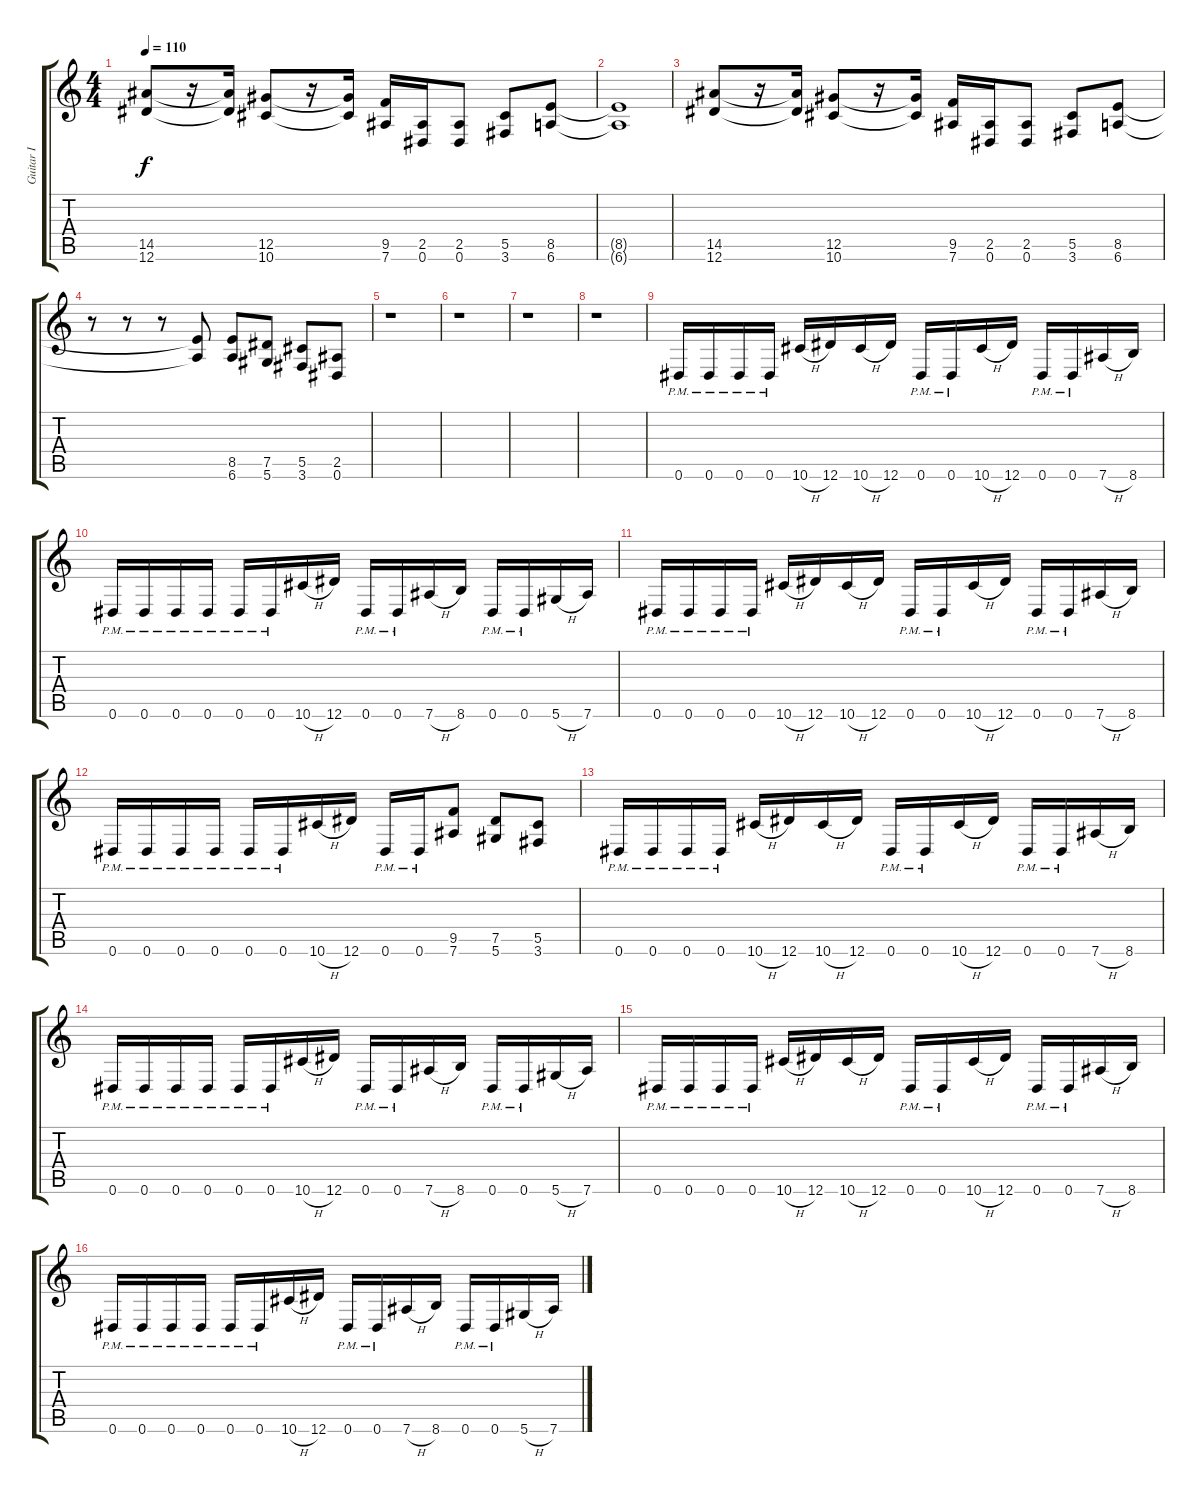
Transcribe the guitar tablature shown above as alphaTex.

\track ("Guitar I" "Guitar I") {instrument distortionguitar}
\staff {score tabs}
\tuning (Eb4 Bb3 Gb3 Db3 Ab2 Eb2) {hide}
\ts (4 4)
\tempo 110
\clef g2
\ks c
(14.5 12.6).8{dy f} r.16 (14.5{t} 12.6{t}).16 (12.5 10.6).8 r.16 (12.5{t} 10.6{t}).16 (9.5 7.6).16 (2.5 0.6).16 (2.5 0.6).8 (5.5 3.6).8 (8.5 6.6).8 |
(8.5{t} 6.6{t}).1 |
(14.5 12.6).8 r.16 (14.5{t} 12.6{t}).16 (12.5 10.6).8 r.16 (12.5{t} 10.6{t}).16 (9.5 7.6).16 (2.5 0.6).16 (2.5 0.6).8 (5.5 3.6).8 (8.5 6.6).8 |
r.8 r.8 r.8 (8.5{t} 6.6{t}).8 (8.5 6.6).8 (7.5 5.6).8 (5.5 3.6).8 (2.5 0.6).8 |
r.1 |
r.1 |
r.1 |
r.1 |
0.6{pm}.16 0.6{pm}.16 0.6{pm}.16 0.6{pm}.16 10.6{h}.16 12.6.16 10.6{h}.16 12.6.16 0.6{pm}.16 0.6{pm}.16 10.6{h}.16 12.6.16 0.6{pm}.16 0.6{pm}.16 7.6{h}.16 8.6.16 |
0.6{pm}.16 0.6{pm}.16 0.6{pm}.16 0.6{pm}.16 0.6{pm}.16 0.6{pm}.16 10.6{h}.16 12.6.16 0.6{pm}.16 0.6{pm}.16 7.6{h}.16 8.6.16 0.6{pm}.16 0.6{pm}.16 5.6{h}.16 7.6.16 |
0.6{pm}.16 0.6{pm}.16 0.6{pm}.16 0.6{pm}.16 10.6{h}.16 12.6.16 10.6{h}.16 12.6.16 0.6{pm}.16 0.6{pm}.16 10.6{h}.16 12.6.16 0.6{pm}.16 0.6{pm}.16 7.6{h}.16 8.6.16 |
0.6{pm}.16 0.6{pm}.16 0.6{pm}.16 0.6{pm}.16 0.6{pm}.16 0.6{pm}.16 10.6{h}.16 12.6.16 0.6{pm}.16 0.6{pm}.16 (9.5 7.6).8 (7.5 5.6).8 (5.5 3.6).8 |
0.6{pm}.16 0.6{pm}.16 0.6{pm}.16 0.6{pm}.16 10.6{h}.16 12.6.16 10.6{h}.16 12.6.16 0.6{pm}.16 0.6{pm}.16 10.6{h}.16 12.6.16 0.6{pm}.16 0.6{pm}.16 7.6{h}.16 8.6.16 |
0.6{pm}.16 0.6{pm}.16 0.6{pm}.16 0.6{pm}.16 0.6{pm}.16 0.6{pm}.16 10.6{h}.16 12.6.16 0.6{pm}.16 0.6{pm}.16 7.6{h}.16 8.6.16 0.6{pm}.16 0.6{pm}.16 5.6{h}.16 7.6.16 |
0.6{pm}.16 0.6{pm}.16 0.6{pm}.16 0.6{pm}.16 10.6{h}.16 12.6.16 10.6{h}.16 12.6.16 0.6{pm}.16 0.6{pm}.16 10.6{h}.16 12.6.16 0.6{pm}.16 0.6{pm}.16 7.6{h}.16 8.6.16 |
0.6{pm}.16 0.6{pm}.16 0.6{pm}.16 0.6{pm}.16 0.6{pm}.16 0.6{pm}.16 10.6{h}.16 12.6.16 0.6{pm}.16 0.6{pm}.16 7.6{h}.16 8.6.16 0.6{pm}.16 0.6{pm}.16 5.6{h}.16 7.6.16
